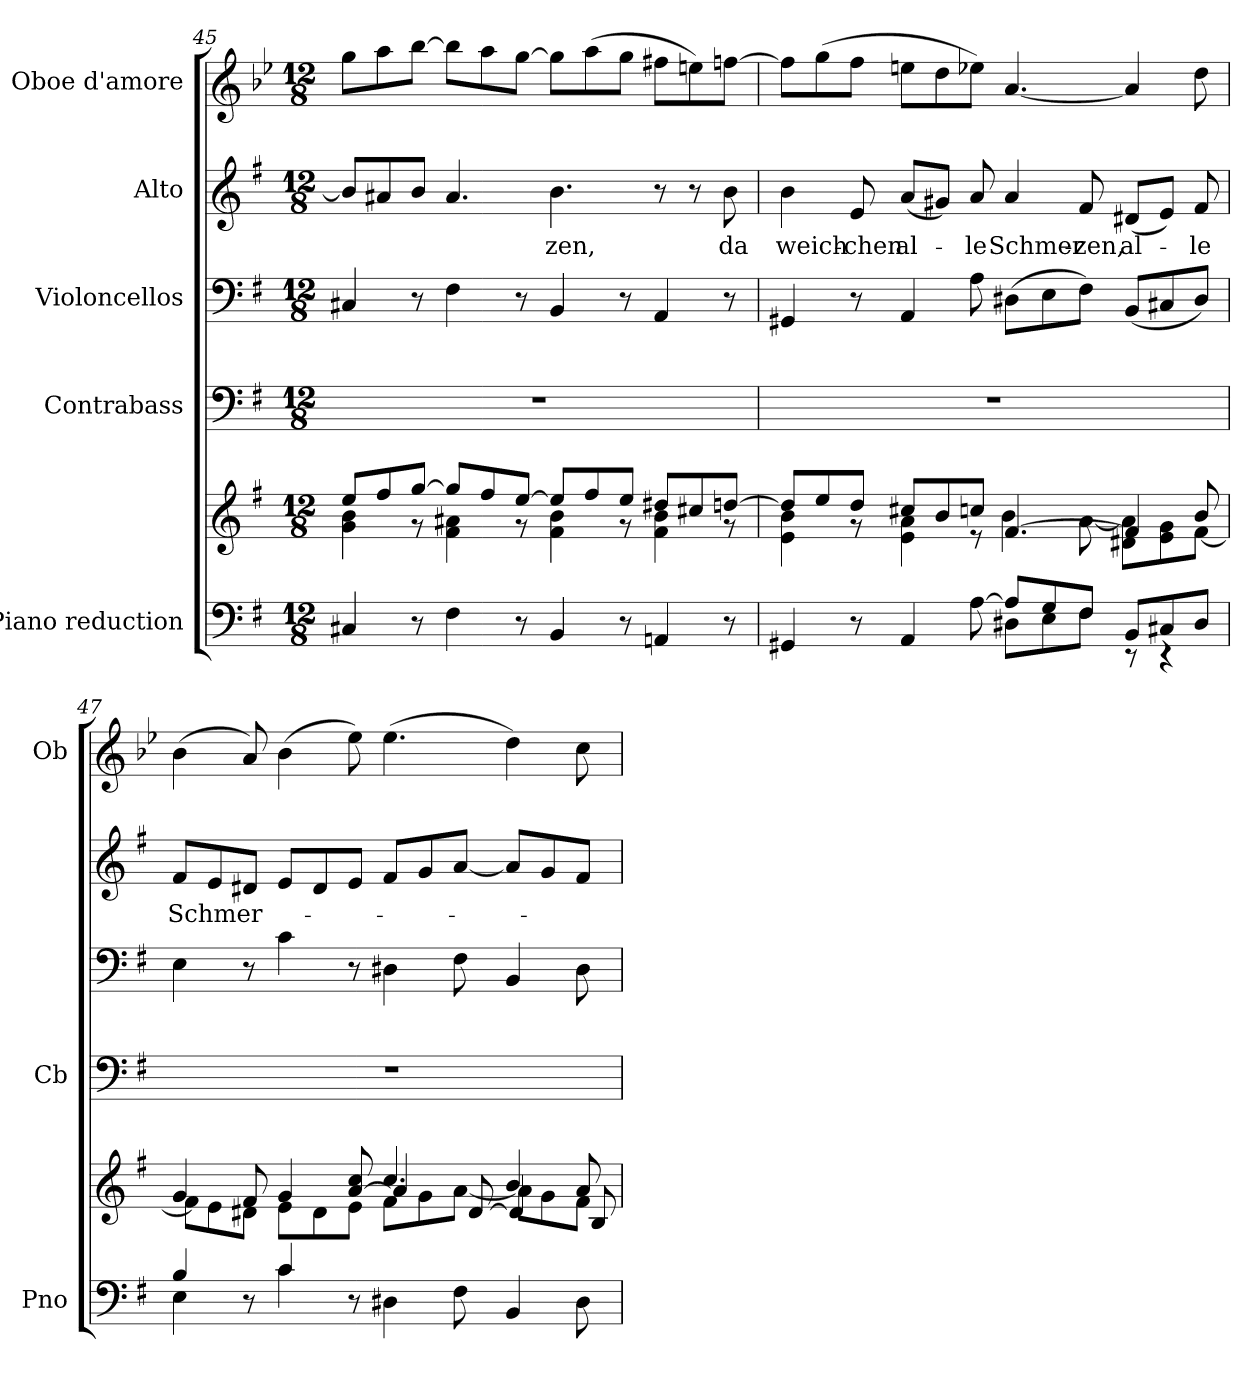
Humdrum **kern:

**kern	**kern	**kern	**kern	**kern	**text	**kern
*part5	*part5	*part4	*part3	*part2	*part2	*part1
*staff6	*staff5	*staff4	*staff3	*staff2	*staff2	*staff1
*I"Piano reduction	*	*I"Contrabass	*I"Violoncellos	*I"Alto	*	*I"Oboe d'amore
*I'Pno	*	*I'Cb	*	*	*	*I'Ob
!!LO:PB:g=z
*clefF4	*clefG2	*clefF4	*clefF4	*clefG2	*	*clefG2
*	*	*ITrd7c12	*	*	*	*ITrd2c3
*k[f#]	*k[f#]	*k[f#]	*k[f#]	*k[f#]	*	*k[f#]
*M12/8	*M12/8	*M12/8	*M12/8	*M12/8	*	*M12/8
=45	=45	=45	=45	=45	=45	=45
*	*^	*	*	*	*	*
4C#X/	8ee/L	4g\ 4b\	1.r	4C#X/	8b/L]	.	8ee\L
.	8ff#/	.	.	.	8a#X/	.	8ff#\
8r	[8gg/J	8r	.	8r	8b/J	.	[8gg\J
4F#\	8gg/L]	4f#\ 4a#X\	.	4F#\	4.a#/	.	8gg\L]
.	8ff#/	.	.	.	.	.	8ff#\
8r	[8ee/J	8r	.	8r	.	.	[8ee\J
!	!	!	!	!	!	!LO:LY:b	!
4BB/	8ee/L]	4f#\ 4b\	.	4BB/	4.b\	-zen,	8ee\L]
.	8ff#/	.	.	.	.	.	(8ff#\
8r	8ee/J	8r	.	8r	.	.	8ee\J
4AAn/	8dd#X/L	4f#\ 4b\	.	4AA/	8r	.	8dd#X\L
.	8cc#X/	.	.	.	8r	.	8cc#X\)
!	!	!	!	!	!	!LO:LY:b	!
8r	[8ddn/J	8r	.	8r	8b\	da	[8ddn\J
=46	=46	=46	=46	=46	=46	=46	=46
*^	*	*	*	*	*	*	*
!	!	!	!	!	!	!	!LO:LY:b	!
4GG#X/	4ryy	8dd/L]	4e\ 4b\	1.r	4GG#X/	4b\	weich-	8dd\L]
.	.	8ee/	.	.	.	.	.	(8ee\
!	!	!	!	!	!	!	!LO:LY:b	!
8r	8ryy	8dd/J	8r	.	8r	8e/	-chen	8dd\J
!	!	!	!	!	!	!	!LO:LY:b	!
4AA/	4ryy	8cc#X/L	4e\ 4a\	.	4AA/	(8a/L	al-	8cc#X\L
.	.	8b/	.	.	.	8g#X/J)	.	8b\
!	!	!	!	!	!	!	!LO:LY:b	!
[>8A\	8ryy	8ccn/J	8r	.	8A\	8a/	-le	8ccn\J)
!	!	!	!	!	!	!	!LO:LY:b	!
8A/L]	8D#X\L	[>4.f#/	4b\	.	(8D#X\L	4a/	Schmer-	[4.f#/
8G/	8E\	.	.	.	8E\	.	.	.
!	!	!	!	!	!	!	!LO:LY:b	!
8F#/J	8F#\J	.	[>8a\	.	8F#\J)	8f#/	-zen,	.
!	!	!	!	!	!	!	!LO:LY:b	!
8BB/L	8r	4f#/]	8d#X\ 8a\]L	.	(8BB/L	(8d#X/L	al-	4f#/]
8C#X/	4r	.	8e\ 8g\	.	8C#X/	8e/J)	.	.
!	!	!	!	!	!	!	!LO:LY:b	!
8D#/J	.	8b/	[8f#\J	.	8D#/J)	8f#/	-le	8b\
=47	=47	=47	=47	=47	=47	=47	=47	=47
*	*	*	*^	*	*	*	*	*
!	!	!	!	!	!	!	!	!LO:LY:b	!
4B/	4E\	4g/	8f#\L]	4ryy	1.r	4E\	8f#/L	Schmer-	(4g\
.	.	.	8e\	.	.	.	8e/	.	.
8ryy	8r	8f#/	8d#X\J	8ryy	.	8r	8d#X/J	.	8f#/)
4c/	4c\	4g/	8e\L	4ryy	.	4c\	8e/L	.	(4g\
.	.	.	8d#\	.	.	.	8d#/	.	.
2..ryy	8r	[8a/ 8cc/	8e\J	8ryy	.	8r	8e/J	.	8cc\)
.	4D#X\	4.cc/	8f#\L	4a/]	.	4D#X\	8f#/L	.	(4.cc\
.	.	.	8g\	.	.	.	8g/	.	.
.	8F#\	.	[8a\J	[<8d#/	.	8F#\	[8a/J	.	.
.	4BB/	4b/	8a\L]	4d#/]	.	4BB/	8a/L]	.	4b\)
.	.	.	8g\	.	.	.	8g/	.	.
.	8D#\	8a/	8f#\J	8B/	.	8D#\	8f#/J	.	8a\
*v	*v	*	*	*	*	*	*	*	*
*	*v	*v	*v	*	*	*	*	*
=	=	=	=	=	=	=
*-	*-	*-	*-	*-	*-	*-
